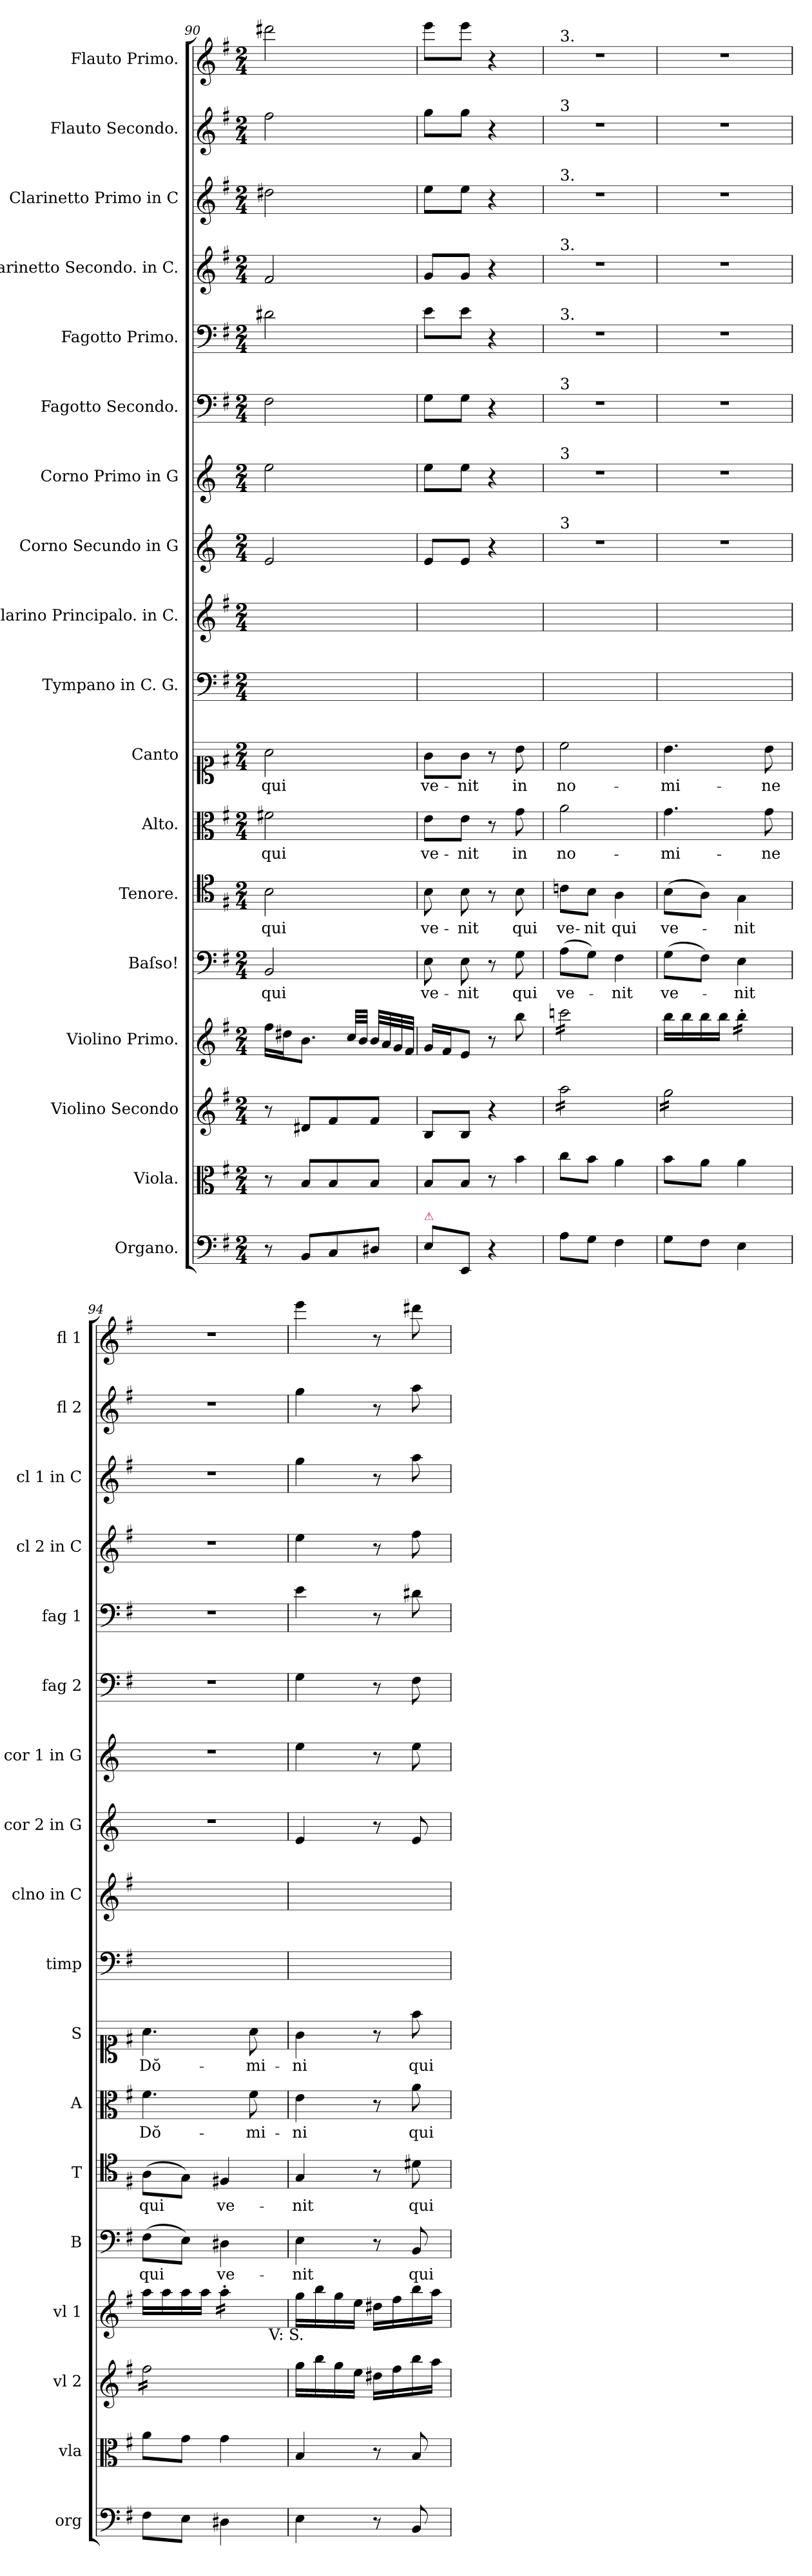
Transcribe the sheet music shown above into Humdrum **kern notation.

**kern	**kern	**kern	**kern	**kern	**text	**kern	**text	**kern	**text	**kern	**text	**kern	**kern	**kern	**kern	**kern	**kern	**kern	**kern	**kern	**kern
*part18	*part17	*part16	*part15	*part14	*part14	*part13	*part13	*part12	*part12	*part11	*part11	*part10	*part9	*part8	*part7	*part6	*part5	*part4	*part3	*part2	*part1
*staff18	*staff17	*staff16	*staff15	*staff14	*staff14	*staff13	*staff13	*staff12	*staff12	*staff11	*staff11	*staff10	*staff9	*staff8	*staff7	*staff6	*staff5	*staff4	*staff3	*staff2	*staff1
*I"Organo.	*I"Viola.	*I"Violino Secondo	*I"Violino Primo.	*I"Baſso!	*	*I"Tenore.	*	*I"Alto.	*	*I"Canto	*	*I"Tympano in C. G.	*I"Clarino Principalo. in C.	*I"Corno Secundo in G	*I"Corno Primo in G	*I"Fagotto Secondo.	*I"Fagotto Primo.	*I"Clarinetto Secondo. in C.	*I"Clarinetto Primo in C	*I"Flauto Secondo.	*I"Flauto Primo.
*I'org	*I'vla	*I'vl 2	*I'vl 1	*I'B	*	*I'T	*	*I'A	*	*I'S	*	*I'timp	*I'clno in C	*I'cor 2 in G	*I'cor 1 in G	*I'fag 2	*I'fag 1	*I'cl 2 in C	*I'cl 1 in C	*I'fl 2	*I'fl 1
*clefF4	*clefC3	*clefG2	*clefG2	*clefF4	*	*clefC4	*	*clefC3	*	*clefC1	*	*clefF4	*clefG2	*clefG2	*clefG2	*clefF4	*clefF4	*clefG2	*clefG2	*clefG2	*clefG2
*	*	*	*	*	*	*	*	*	*	*	*	*	*	*ITrd3c5	*ITrd3c5	*	*	*	*	*	*
*k[f#]	*k[f#]	*k[f#]	*k[f#]	*k[f#]	*	*k[f#]	*	*k[f#]	*	*k[f#]	*	*k[f#]	*k[f#]	*k[f#]	*k[f#]	*k[f#]	*k[f#]	*k[f#]	*k[f#]	*k[f#]	*k[f#]
*G:	*G:	*G:	*G:	*G:	*	*G:	*	*G:	*	*G:	*	*G:	*G:	*G:	*G:	*G:	*G:	*G:	*G:	*G:	*G:
*M2/4	*M2/4	*M2/4	*M2/4	*M2/4	*	*M2/4	*	*M2/4	*	*M2/4	*	*M2/4	*M2/4	*M2/4	*M2/4	*M2/4	*M2/4	*M2/4	*M2/4	*M2/4	*M2/4
=90	=90	=90	=90	=90	=90	=90	=90	=90	=90	=90	=90	=90	=90	=90	=90	=90	=90	=90	=90	=90	=90
!	!	!	!	!	!LO:LY:i	!	!	!	!LO:LY:i	!	!	!	!	!	!	!	!	!	!	!	!
8r	8r	8r	16ff#\LL	2BB/	qui	2B\	qui	2f#X\	qui	2a\	qui	2ryy	2ryy	2B/	2b\	2F#\	2d#X\	2f#/	2dd#X\	2ff#\	2ddd#X\
.	.	.	16dd#X\J	.	.	.	.	.	.	.	.	.	.	.	.	.	.	.	.	.	.
8BB/L	8B/L	8d#X/L	8.b\J	.	.	.	.	.	.	.	.	.	.	.	.	.	.	.	.	.	.
8C/	8B/	8f#/	.	.	.	.	.	.	.	.	.	.	.	.	.	.	.	.	.	.	.
.	.	.	32cc/LLL	.	.	.	.	.	.	.	.	.	.	.	.	.	.	.	.	.	.
.	.	.	32b/JJJ	.	.	.	.	.	.	.	.	.	.	.	.	.	.	.	.	.	.
8D#X/J	8B/J	8f#/J	32b/LLL	.	.	.	.	.	.	.	.	.	.	.	.	.	.	.	.	.	.
.	.	.	32a/	.	.	.	.	.	.	.	.	.	.	.	.	.	.	.	.	.	.
.	.	.	32g/	.	.	.	.	.	.	.	.	.	.	.	.	.	.	.	.	.	.
.	.	.	32f#/JJJ	.	.	.	.	.	.	.	.	.	.	.	.	.	.	.	.	.	.
=91	=91	=91	=91	=91	=91	=91	=91	=91	=91	=91	=91	=91	=91	=91	=91	=91	=91	=91	=91	=91	=91
!LO:TX:a:color=crimson:t=⚠	!	!	!	!	!	!	!	!	!	!	!	!	!	!	!	!	!	!	!	!	!
!	!	!	!	!	!LO:LY:i	!	!	!	!LO:LY:i	!	!	!	!	!	!	!	!	!	!	!	!
8E\L	8B/L	8B/L	16g/LL	8E\	ve-	8B\	ve-	8e\L	ve-	8g\L	ve-	2ryy	2ryy	8B/L	8b\L	8G\L	8e\L	8g/L	8ee\L	8gg\L	8eee\L
.	.	.	16f#/J	.	.	.	.	.	.	.	.	.	.	.	.	.	.	.	.	.	.
!	!	!	!	!	!LO:LY:i	!	!	!	!LO:LY:i	!	!	!	!	!	!	!	!	!	!	!	!
8EE/J	8B/J	8B/J	8e/J	8E\	-nit	8B\	-nit	8e\J	-nit	8g\J	-nit	.	.	8B/J	8b\J	8G\J	8e\J	8g/J	8ee\J	8gg\J	8eee\J
4r	8r	4r	8r	8r	.	8r	.	8r	.	8r	.	.	.	4r	4r	4r	4r	4r	4r	4r	4r
!	!LO:N:vis=4	!	!	!	!LO:LY:i	!	!	!	!	!	!	!	!	!	!	!	!	!	!	!	!
.	8b\	.	8bb\	8G\	qui	8B\	qui	8g\	in	8b\	in	.	.	.	.	.	.	.	.	.	.
=92	=92	=92	=92	=92	=92	=92	=92	=92	=92	=92	=92	=92	=92	=92	=92	=92	=92	=92	=92	=92	=92
!	!	!	!	!	!	!	!	!	!	!	!	!	!	!	!	!	!	!	!	!	!LO:TX:a:t=3.
!	!	!	!	!	!	!	!	!	!	!	!	!	!	!	!	!	!	!	!	!LO:TX:a:t=3	!
!	!	!	!	!	!	!	!	!	!	!	!	!	!	!	!	!	!	!	!LO:TX:a:t=3.	!	!
!	!	!	!	!	!	!	!	!	!	!	!	!	!	!	!	!	!	!LO:TX:a:t=3.	!	!	!
!	!	!	!	!	!	!	!	!	!	!	!	!	!	!	!	!	!LO:TX:a:t=3.	!	!	!	!
!	!	!	!	!	!	!	!	!	!	!	!	!	!	!	!	!LO:TX:a:t=3	!	!	!	!	!
!	!	!	!	!	!	!	!	!	!	!	!	!	!	!	!LO:TX:a:t=3	!	!	!	!	!	!
!	!	!	!	!	!	!	!	!	!	!	!	!	!	!LO:TX:a:t=3	!	!	!	!	!	!	!
!	!	!	!	!	!LO:LY:i	!	!	!	!	!	!	!	!	!	!	!	!	!	!	!	!
*	*	*tremolo	*	*	*	*	*	*	*	*	*	*	*	*	*	*	*	*	*	*	*
*	*	*	*tremolo	*	*	*	*	*	*	*	*	*	*	*	*	*	*	*	*	*	*
8A\L	8cc\L	16aa\LL	16cccn\LL	(8A\L	ve-	8cn\L	ve-	2a\	no-	2cc\	no-	2ryy	2ryy	2r	2r	2r	2r	2r	2r	2r	2r
.	.	16aa\	16cccn\	.	.	.	.	.	.	.	.	.	.	.	.	.	.	.	.	.	.
8G\J	8b\J	16aa\	16cccn\	8G\J)	.	8B\J	-nit	.	.	.	.	.	.	.	.	.	.	.	.	.	.
.	.	16aa\	16cccn\	.	.	.	.	.	.	.	.	.	.	.	.	.	.	.	.	.	.
!	!	!	!	!	!LO:LY:i	!	!	!	!	!	!	!	!	!	!	!	!	!	!	!	!
4F#\	4a\	16aa\	16cccn\	4F#\	-nit	4A\	qui	.	.	.	.	.	.	.	.	.	.	.	.	.	.
.	.	16aa\	16cccn\	.	.	.	.	.	.	.	.	.	.	.	.	.	.	.	.	.	.
.	.	16aa\	16cccn\	.	.	.	.	.	.	.	.	.	.	.	.	.	.	.	.	.	.
.	.	16aa\JJ	16cccn\JJ	.	.	.	.	.	.	.	.	.	.	.	.	.	.	.	.	.	.
*	*	*	*Xtremolo	*	*	*	*	*	*	*	*	*	*	*	*	*	*	*	*	*	*
=93	=93	=93	=93	=93	=93	=93	=93	=93	=93	=93	=93	=93	=93	=93	=93	=93	=93	=93	=93	=93	=93
8G\L	8b\L	16gg\LL	16bb\LL	(8G\L	ve-	(8B\L	ve-	4.g\	-mi-	4.b\	-mi-	2ryy	2ryy	2r	2r	2r	2r	2r	2r	2r	2r
.	.	16gg\	16bb\	.	.	.	.	.	.	.	.	.	.	.	.	.	.	.	.	.	.
8F#\J	8a\J	16gg\	16bb\	8F#\J)	.	8A\J)	.	.	.	.	.	.	.	.	.	.	.	.	.	.	.
.	.	16gg\	16bb\JJ	.	.	.	.	.	.	.	.	.	.	.	.	.	.	.	.	.	.
!	!	!	!LO:TX:a:t=....	!	!	!	!	!	!	!	!	!	!	!	!	!	!	!	!	!	!
*	*	*	*tremolo	*	*	*	*	*	*	*	*	*	*	*	*	*	*	*	*	*	*
4E\	4a\	16gg\	16bb'\LL	4E\	-nit	4G\	-nit	.	.	.	.	.	.	.	.	.	.	.	.	.	.
.	.	16gg\	16bb'\	.	.	.	.	.	.	.	.	.	.	.	.	.	.	.	.	.	.
.	.	16gg\	16bb'\	.	.	.	.	8g\	-ne	8b\	-ne	.	.	.	.	.	.	.	.	.	.
.	.	16gg\JJ	16bb'\JJ	.	.	.	.	.	.	.	.	.	.	.	.	.	.	.	.	.	.
*	*	*	*Xtremolo	*	*	*	*	*	*	*	*	*	*	*	*	*	*	*	*	*	*
=94	=94	=94	=94	=94	=94	=94	=94	=94	=94	=94	=94	=94	=94	=94	=94	=94	=94	=94	=94	=94	=94
*	*	*	*^	*	*	*	*	*	*	*	*	*	*	*	*	*	*	*	*	*	*
8F#\L	8a\L	16ff#\LL	16aa\LL	4..ryy	(8F#\L	qui	(8A\L	qui	4.f#\	Dŏ-	4.a\	Dŏ-	2ryy	2ryy	2r	2r	2r	2r	2r	2r	2r	2r
.	.	16ff#\	16aa\	.	.	.	.	.	.	.	.	.	.	.	.	.	.	.	.	.	.	.
8E\J	8g\J	16ff#\	16aa\	.	8E\J)	.	8G\J)	.	.	.	.	.	.	.	.	.	.	.	.	.	.	.
.	.	16ff#\	16aa\JJ	.	.	.	.	.	.	.	.	.	.	.	.	.	.	.	.	.	.	.
!	!	!	!LO:TX:a:t=....	!	!	!	!	!	!	!	!	!	!	!	!	!	!	!	!	!	!	!
*	*	*	*tremolo	*	*	*	*	*	*	*	*	*	*	*	*	*	*	*	*	*	*	*
4D#X\	4g\	16ff#\	16aa'\LL	.	4D#X\	ve-	4F#X/	ve-	.	.	.	.	.	.	.	.	.	.	.	.	.	.
.	.	16ff#\	16aa'\	.	.	.	.	.	.	.	.	.	.	.	.	.	.	.	.	.	.	.
.	.	16ff#\	16aa'\	.	.	.	.	.	8f#\	-mi-	8a\	-mi-	.	.	.	.	.	.	.	.	.	.
!	!	!	!	!LO:TX:b:t=V&colon; S.	!	!	!	!	!	!	!	!	!	!	!	!	!	!	!	!	!	!
.	.	16ff#\JJ	16aa'\JJ	16ryy	.	.	.	.	.	.	.	.	.	.	.	.	.	.	.	.	.	.
*	*	*	*Xtremolo	*	*	*	*	*	*	*	*	*	*	*	*	*	*	*	*	*	*	*
*	*	*Xtremolo	*	*	*	*	*	*	*	*	*	*	*	*	*	*	*	*	*	*	*	*
*	*	*	*v	*v	*	*	*	*	*	*	*	*	*	*	*	*	*	*	*	*	*	*
=95	=95	=95	=95	=95	=95	=95	=95	=95	=95	=95	=95	=95	=95	=95	=95	=95	=95	=95	=95	=95	=95
4E\	4B/	16gg\LL	16gg\LL	4E\	-nit	4G/	-nit	4e\	-ni	4g\	-ni	2ryy	2ryy	4B/	4b\	4G\	4e\	4ee\	4gg\	4gg\	4eee\
.	.	16bb\	16bb\	.	.	.	.	.	.	.	.	.	.	.	.	.	.	.	.	.	.
.	.	16gg\	16gg\	.	.	.	.	.	.	.	.	.	.	.	.	.	.	.	.	.	.
.	.	16ee\JJ	16ee\JJ	.	.	.	.	.	.	.	.	.	.	.	.	.	.	.	.	.	.
8r	8r	16dd#X\LL	16dd#X\LL	8r	.	8r	.	8r	.	8r	.	.	.	8r	8r	8r	8r	8r	8r	8r	8r
.	.	16ff#\	16ff#\	.	.	.	.	.	.	.	.	.	.	.	.	.	.	.	.	.	.
8BB/	8B/	16bb\	16bb\	8BB/	qui	8d#X\	qui	8a\	qui	8ff#\	qui	.	.	8B/	8b\	8F#\	8d#X\	8ff#\	8aa\	8aa\	8ddd#X\
.	.	16aa\JJ	16aa\JJ	.	.	.	.	.	.	.	.	.	.	.	.	.	.	.	.	.	.
=	=	=	=	=	=	=	=	=	=	=	=	=	=	=	=	=	=	=	=	=	=
*-	*-	*-	*-	*-	*-	*-	*-	*-	*-	*-	*-	*-	*-	*-	*-	*-	*-	*-	*-	*-	*-
